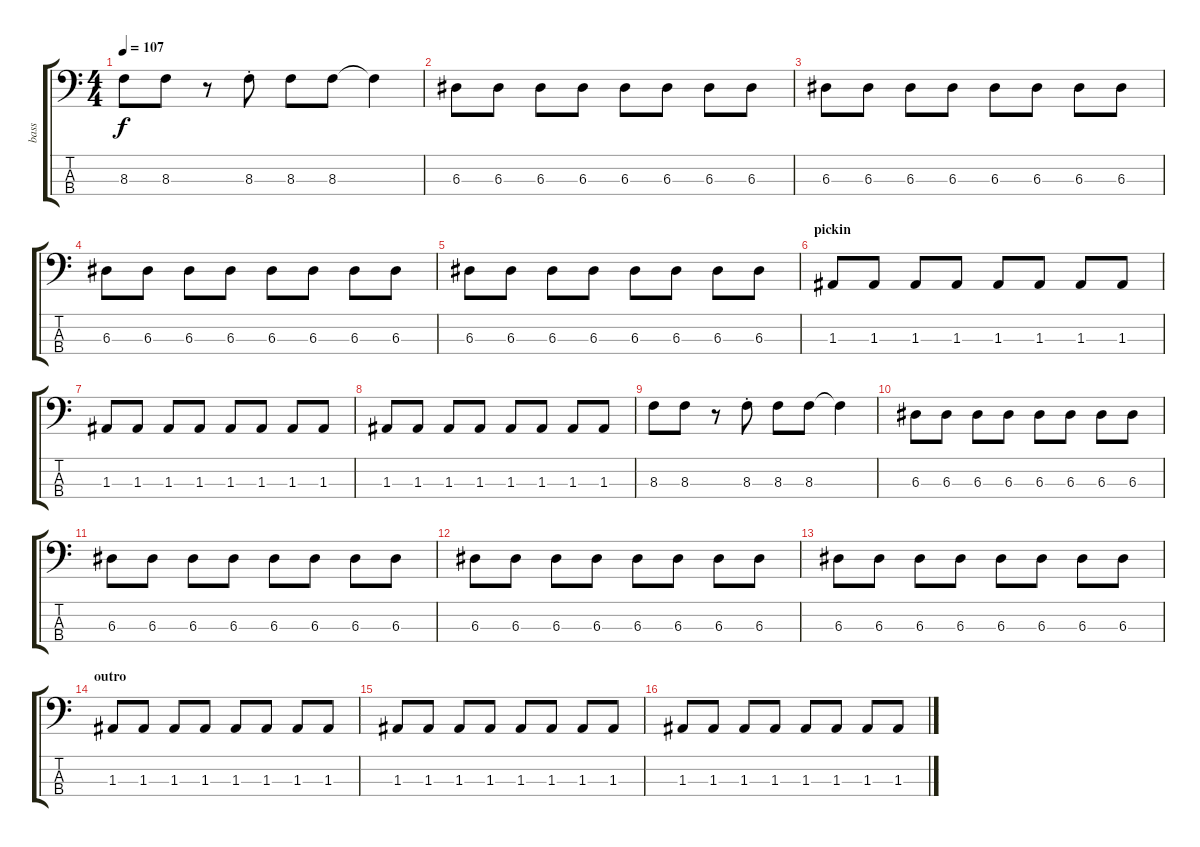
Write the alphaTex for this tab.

\track ("bass" "bass") {instrument electricbassfinger}
\staff {score tabs}
\tuning (G2 D2 A1 E1) {hide}
\ts (4 4)
\tempo 107
\clef f4
\ks c
8.3.8{dy f} 8.3.8 r.8 8.3{st}.8 8.3.8 8.3.8 8.3{t}.4 |
6.3.8 6.3.8 6.3.8 6.3.8 6.3.8 6.3.8 6.3.8 6.3.8 |
6.3.8 6.3.8 6.3.8 6.3.8 6.3.8 6.3.8 6.3.8 6.3.8 |
6.3.8 6.3.8 6.3.8 6.3.8 6.3.8 6.3.8 6.3.8 6.3.8 |
6.3.8 6.3.8 6.3.8 6.3.8 6.3.8 6.3.8 6.3.8 6.3.8 |
\section ("" "pickin")
1.3.8 1.3.8 1.3.8 1.3.8 1.3.8 1.3.8 1.3.8 1.3.8 |
1.3.8 1.3.8 1.3.8 1.3.8 1.3.8 1.3.8 1.3.8 1.3.8 |
1.3.8 1.3.8 1.3.8 1.3.8 1.3.8 1.3.8 1.3.8 1.3.8 |
8.3.8 8.3.8 r.8 8.3{st}.8 8.3.8 8.3.8 8.3{t}.4 |
6.3.8 6.3.8 6.3.8 6.3.8 6.3.8 6.3.8 6.3.8 6.3.8 |
6.3.8 6.3.8 6.3.8 6.3.8 6.3.8 6.3.8 6.3.8 6.3.8 |
6.3.8 6.3.8 6.3.8 6.3.8 6.3.8 6.3.8 6.3.8 6.3.8 |
6.3.8 6.3.8 6.3.8 6.3.8 6.3.8 6.3.8 6.3.8 6.3.8 |
\section ("" "outro")
1.3.8 1.3.8 1.3.8 1.3.8 1.3.8 1.3.8 1.3.8 1.3.8 |
1.3.8 1.3.8 1.3.8 1.3.8 1.3.8 1.3.8 1.3.8 1.3.8 |
1.3.8 1.3.8 1.3.8 1.3.8 1.3.8 1.3.8 1.3.8 1.3.8
